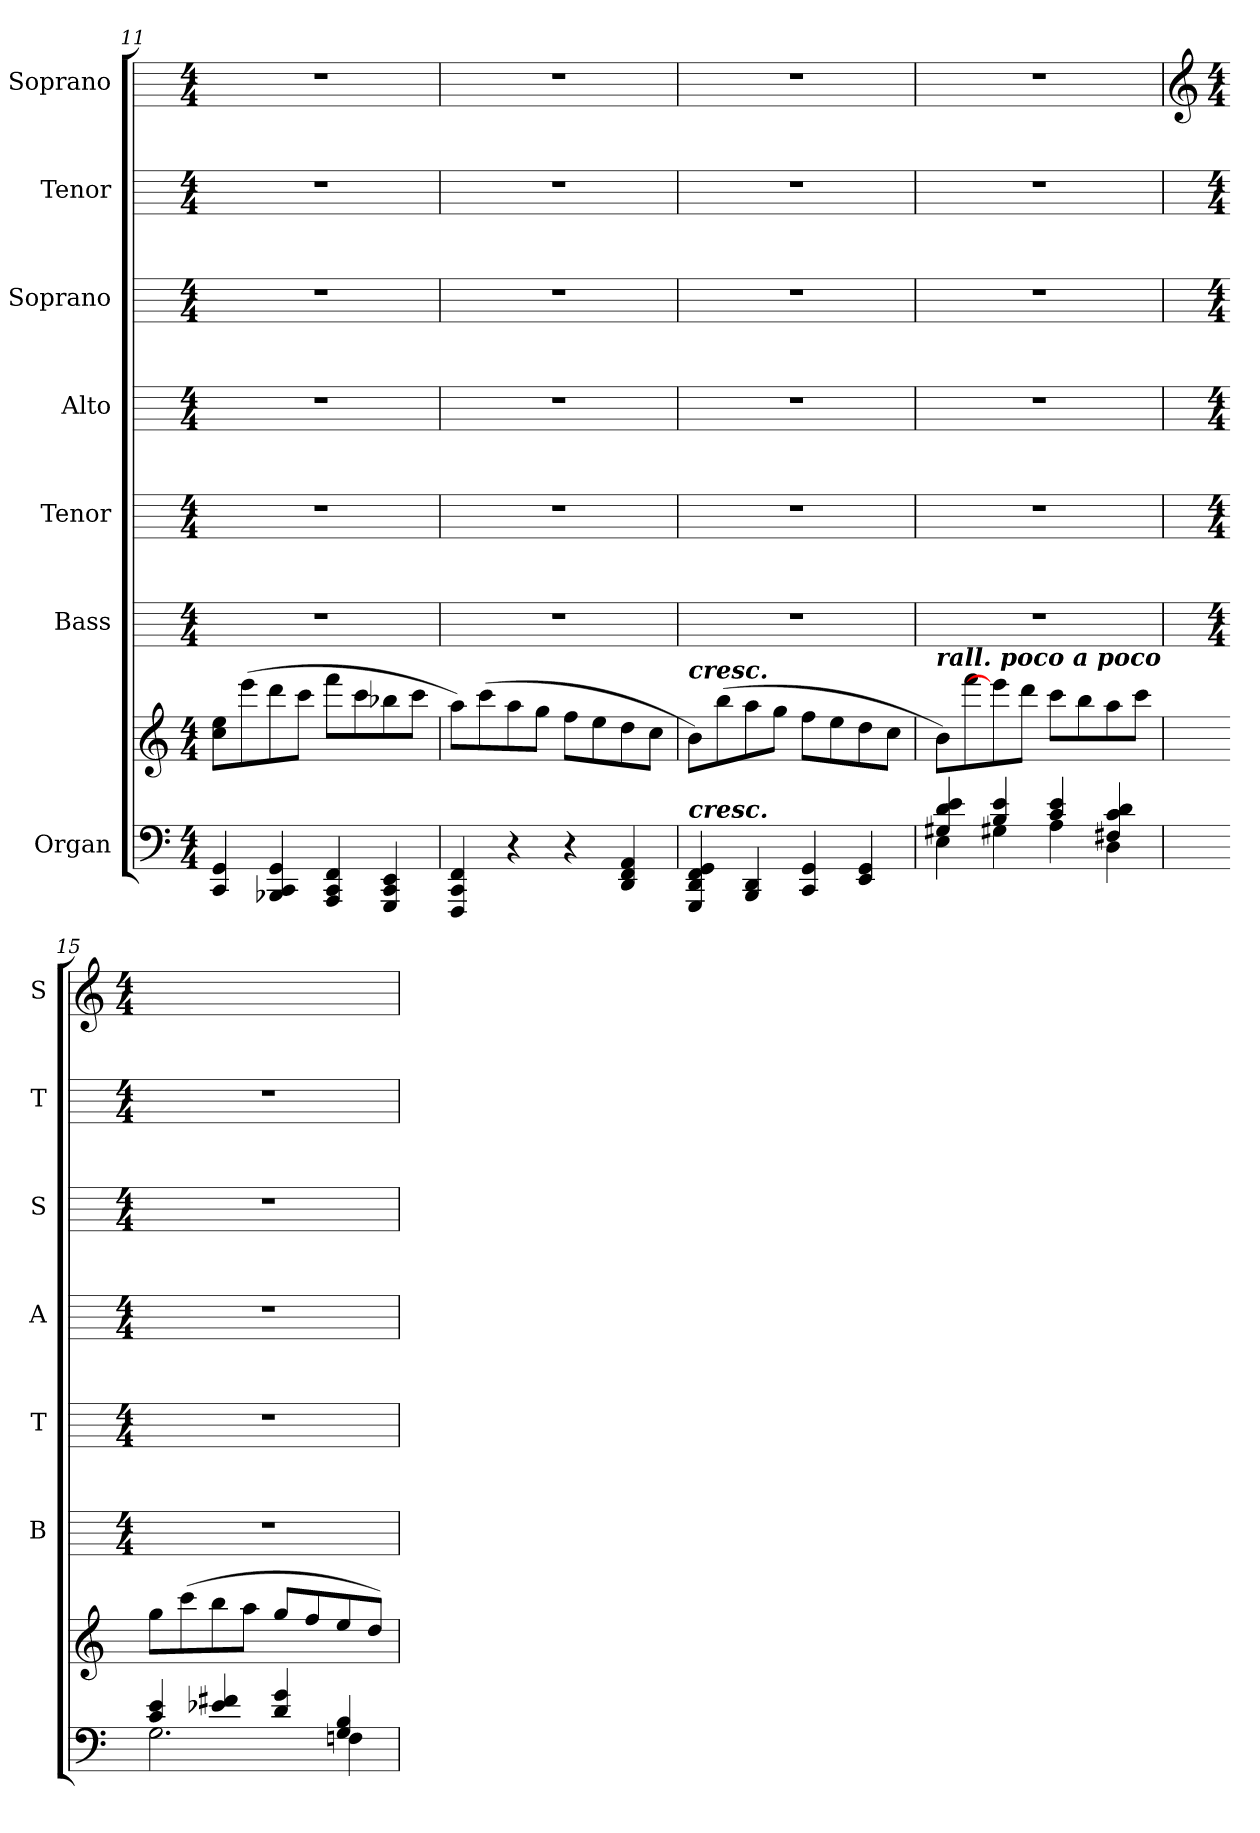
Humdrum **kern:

**kern	**kern	**kern	**kern	**kern	**kern	**kern	**kern
*part7	*part7	*part6	*part5	*part4	*part3	*part2	*part1
*staff8	*staff7	*staff6	*staff5	*staff4	*staff3	*staff2	*staff1
*I"Organ	*	*I"Bass	*I"Tenor	*I"Alto	*I"Soprano	*I"Tenor	*I"Soprano
*	*	*I'B	*I'T	*I'A	*I'S	*I'T	*I'S
*clefF4	*clefG2	*	*	*	*	*	*
*k[]	*k[]	*	*	*	*	*	*
*C:	*C:	*	*	*	*	*	*
*M4/4	*M4/4	*M4/4	*M4/4	*M4/4	*M4/4	*M4/4	*M4/4
=11	=11	=11	=11	=11	=11	=11	=11
*^	*	*	*	*	*	*	*
4CC/ 4GG/	2ryy	8cc 8eeL	1r	1r	1r	1r	1r	1r
.	.	(>8eee	.	.	.	.	.	.
4BBB-X/ 4CC/ 4GG/	.	8ddd	.	.	.	.	.	.
.	.	8cccJ	.	.	.	.	.	.
4AAA/ 4CC/ 4FF/	2ryy	8fffL	.	.	.	.	.	.
.	.	8ccc	.	.	.	.	.	.
4GGG/ 4CC/ 4EE/	.	8bb-X	.	.	.	.	.	.
.	.	8cccJ	.	.	.	.	.	.
=12	=12	=12	=12	=12	=12	=12	=12	=12
4FFF/ 4CC/ 4FF/	2ryy	8aaL)	1r	1r	1r	1r	1r	1r
.	.	(>8ccc	.	.	.	.	.	.
4r	.	8aa	.	.	.	.	.	.
.	.	8ggJ	.	.	.	.	.	.
4r	2ryy	8ffL	.	.	.	.	.	.
.	.	8ee	.	.	.	.	.	.
4DD/ 4FF/ 4AA/	.	8dd	.	.	.	.	.	.
.	.	8ccJ	.	.	.	.	.	.
=13	=13	=13	=13	=13	=13	=13	=13	=13
!	!	!LO:TX:a:Bi:t=cresc.	!	!	!	!	!	!
!LO:TX:a:Bi:t=cresc.	!	!	!	!	!	!	!	!
4GGG/ 4DD/ 4FF/ 4GG/	2ryy	8bL)	1r	1r	1r	1r	1r	1r
.	.	(>8bb	.	.	.	.	.	.
4BBB/ 4DD/	.	8aa	.	.	.	.	.	.
.	.	8ggJ	.	.	.	.	.	.
4CC/ 4GG/	2ryy	8ffL	.	.	.	.	.	.
.	.	8ee	.	.	.	.	.	.
4EE/ 4GG/	.	8dd	.	.	.	.	.	.
.	.	8ccJ	.	.	.	.	.	.
=14	=14	=14	=14	=14	=14	=14	=14	=14
!	!	!LO:TX:a:Bi:t=rall. poco a poco	!	!	!	!	!	!
4G#X/ 4d/ 4e/	4E\	8bL)	1r	1r	1r	1r	1r	1r
.	.	8fff	.	.	.	.	.	.
4B/ 4e/	4G#X\	8eee]	.	.	.	.	.	.
.	.	8dddJ	.	.	.	.	.	.
4c/ 4e/	4A\	8cccL	.	.	.	.	.	.
.	.	8bb	.	.	.	.	.	.
4F#X/ 4c/ 4d/	4D\	8aa	.	.	.	.	.	.
.	.	8cccJ	.	.	.	.	.	.
!!LO:LB:g=z
=15	=15	=15	=15	=15	=15	=15	=15	=15
*	*	*	*	*	*	*	*	*clefG2
*	*	*	*	*	*	*	*	*k[]
*	*	*	*	*	*	*	*	*C:
*	*	*	*M4/4	*M4/4	*M4/4	*M4/4	*M4/4	*M4/4
*	*	*^	*	*	*	*	*	*
4c/ 4e/	2.G\	8gg\L	1ryy	1r	1r	1r	1r	1r	1ryy
.	.	(<8ccc\	.	.	.	.	.	.	.
4e-X/ 4f#X/	.	8bb\	.	.	.	.	.	.	.
.	.	8aa\J	.	.	.	.	.	.	.
4d/ 4g/	.	8gg/L	.	.	.	.	.	.	.
.	.	8ff/	.	.	.	.	.	.	.
4G/ 4B/	4Fn\	8ee/	.	.	.	.	.	.	.
.	.	8dd/J)	.	.	.	.	.	.	.
*v	*v	*	*	*	*	*	*	*	*
*	*v	*v	*	*	*	*	*	*
=	=	=	=	=	=	=	=
*-	*-	*-	*-	*-	*-	*-	*-
